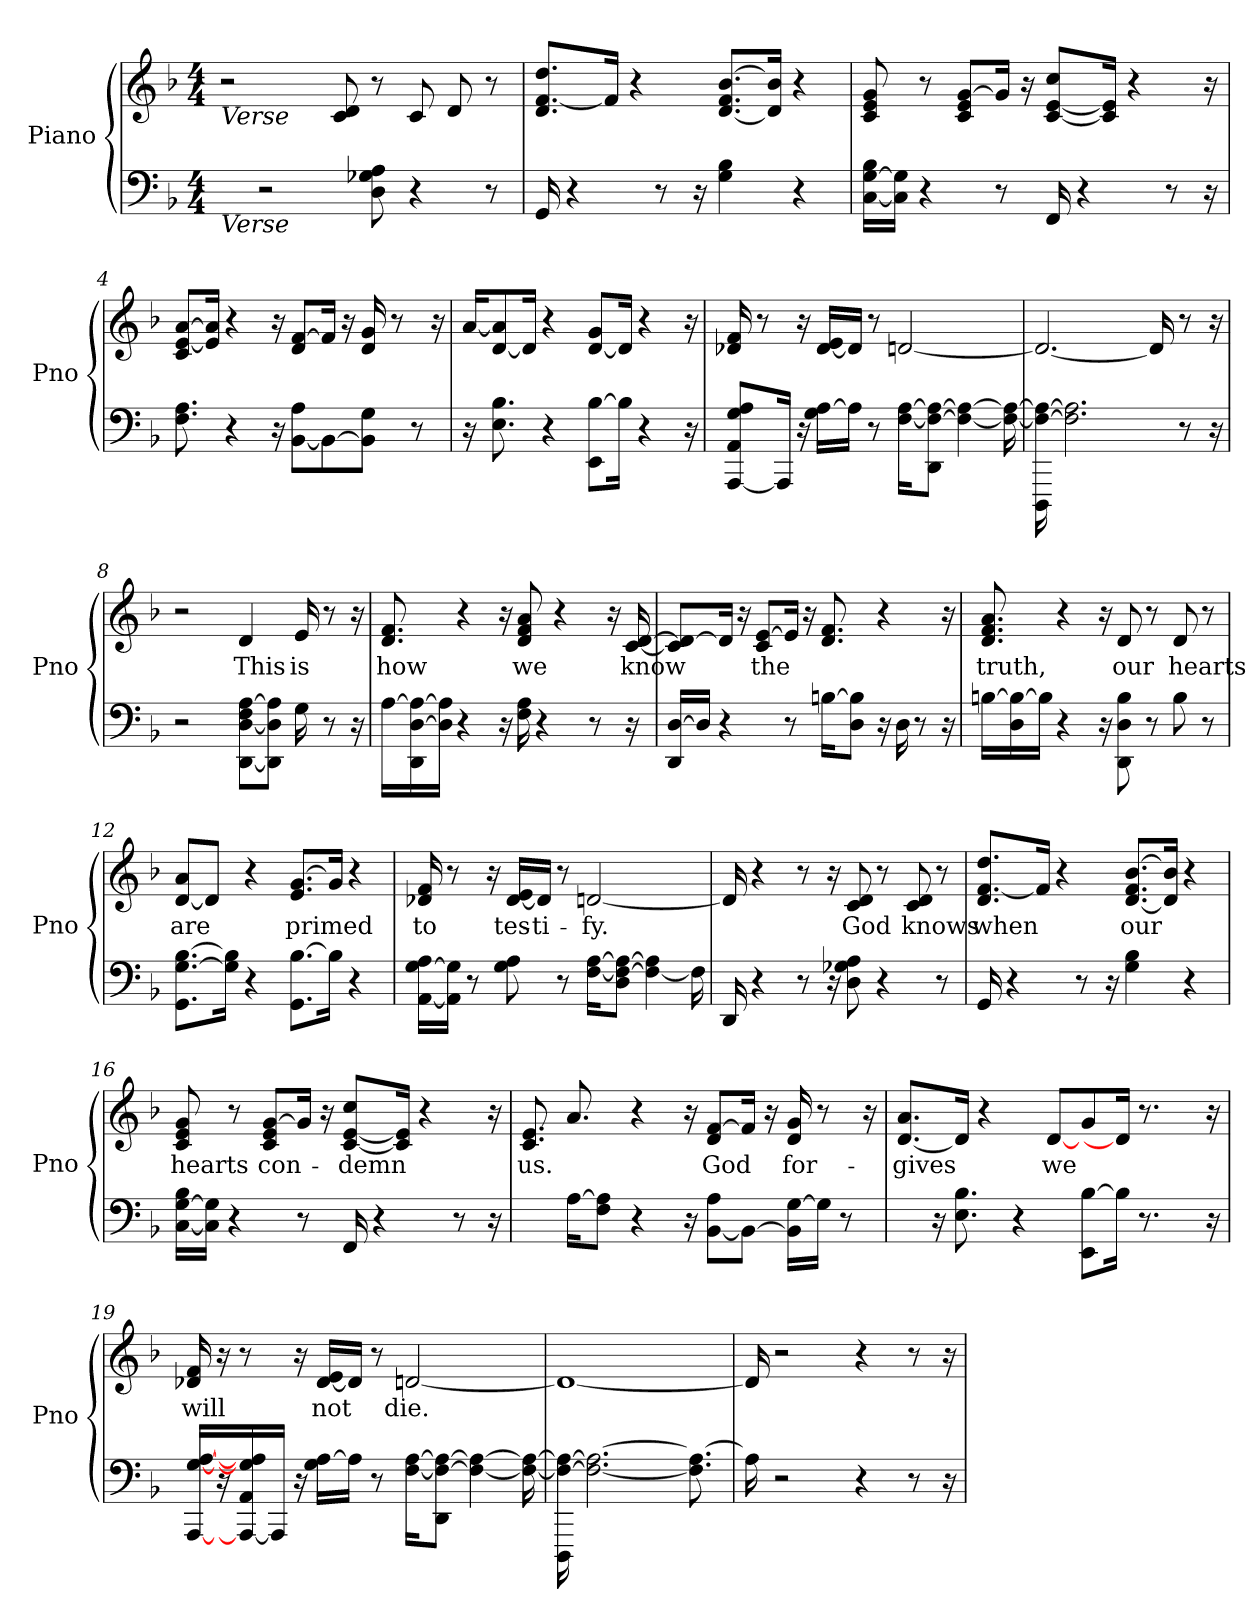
**kern	**kern	**text
*part1	*part1	*part1
*staff2	*staff1	*staff1
*I"Piano	*	*
*I'Pno	*	*
*clefF4	*clefG2	*
*k[b-]	*k[b-]	*
*M4/4	*M4/4	*
=1	=1	=1
!	!LO:TX:b:i:t=Verse	!
!LO:TX:b:i:t=Verse	!	!
8ryy	2r	.
2r	.	.
.	8c/ 8d/	.
8D\ 8G-X\ 8A\	8r	.
4r	8c/	.
.	8d/	.
8r	8r	.
=2	=2	=2
16GG/	8.d/ [8.f/ 8.dd/L	.
4r	.	.
.	16f/Jk]	.
.	4r	.
8r	.	.
16r	.	.
4G\ 4B-\	[8.d/ 8.f/ [8.b-/L	.
.	16d/] 16b-/]Jk	.
4r	4r	.
=3	=3	=3
[16C\ [16G\ 16B-\LL	8c/ 8e/ 8g/	.
16C\] 16G\]JJ	.	.
4r	8r	.
.	8c/ 8e/ [8g/L	.
8r	16g/Jk]	.
.	16r	.
16FF/	[8c/ [8e/ 8cc/L	.
4r	.	.
.	16c/] 16e/]Jk	.
.	4r	.
8r	.	.
16r	16r	.
=4	=4	=4
8.F\ 8.A\	8c/ [8e/ [8a/L	.
.	16e/] 16a/]Jk	.
4r	4r	.
16r	16r	.
[8BB-\ 8A\L	8d/ [8f/L	.
8BB-\_	16f/Jk]	.
.	16r	.
8BB-\] 8G\J	16d/ 16g/	.
.	8r	.
8r	.	.
.	16r	.
!!LO:LB:g=z
=5	=5	=5
16r	[16a/KL	.
8.E\ 8.B-\	[8d/ 8a/]	.
.	16d/Jk]	.
4r	4r	.
8EE\ [8B-\L	[8d/ 8g/L	.
16B-\Jk]	16d/Jk]	.
4r	4r	.
16r	16r	.
=6	=6	=6
[8AAA/ 8AA/ 8G/ 8A/L	16d-X/ 16f/	.
.	8r	.
16AAA/Jk]	.	.
16r	16r	.
16G\ [16A\LL	[16d-/ 16e/LL	.
16A\JJ]	16d-/JJ]	.
8r	8r	.
[16F\ [16A\KL	[2dn/	.
8DD\ 8F\_ 8A\_J	.	.
4F\_ 4A\_	.	.
16F\_ 16A\_	.	.
=7	=7	=7
16DDD\ 16F\_ 16A\_	2.d/_	.
2.F\] 2.A\]	.	.
.	16d/]	.
8r	8r	.
16r	16r	.
=8	=8	=8
2r	2r	.
!	!	!LO:LY:b
[8DD\ [8D\ 8F\ [8A\L	4d/	This
8DD\] 8D\] 8A\]J	.	.
!	!	!LO:LY:b
16G\	16e/	is
8r	8r	.
16r	16r	.
!!LO:LB:g=z
=9	=9	=9
!	!	!LO:LY:b
[16A\LL	8.d/ 8.f/	how
16DD\ [16D\ 16A\_	.	.
16D\] 16A\]JJ	.	.
4r	4r	.
16r	16r	.
!	!	!LO:LY:b
16F\ 16A\	8d/ 8f/ 8a/	we
4r	.	.
.	4r	.
8r	.	.
.	16r	.
!	!	!LO:LY:b
16r	[16c/ [16d/	know
=10	=10	=10
16DD/ [16D/LL	8c/] 8d/_L	.
16D/JJ]	.	.
4r	16d/Jk]	.
.	16r	.
!	!	!LO:LY:b
.	8c/ [8e/L	the
8r	16e/Jk]	.
.	16r	.
[16Bn\KL	8.d/ 8.f/	.
8D\ 8B\]J	.	.
16r	4r	.
16D\	.	.
8r	.	.
16r	16r	.
=11	=11	=11
!	!	!LO:LY:b
[16Bn\LL	8.d/ 8.f/ 8.a/	truth,
16D\ 16B\_	.	.
16B\JJ]	.	.
4r	4r	.
16r	16r	.
!	!	!LO:LY:b
8DD\ 8D\ 8B\	8d/	our
8r	8r	.
!	!	!LO:LY:b
8B\	8d/	hearts
8r	8r	.
!!LO:LB:g=z
=12	=12	=12
!	!	!LO:LY:b
8.GG\ [8.G\ [8.B-\L	[8d/ 8a/L	are
.	8d/J]	.
16G\] 16B-\]Jk	.	.
4r	4r	.
!	!	!LO:LY:b
8.GG\ [8.B-\L	8.e/ [8.g/L	primed
16B-\Jk]	16g/Jk]	.
4r	4r	.
=13	=13	=13
!	!	!LO:LY:b
[16AA\ [16G\ 16A\LL	16d-X/ 16f/	to
16AA\] 16G\]JJ	8r	.
8r	.	.
.	16r	.
!	!	!LO:LY:b
8G\ 8A\	[16d-/ 16e/LL	tes-
!	!	!LO:LY:b
.	16d-/JJ]	-ti-
8r	8r	.
!	!	!LO:LY:b
[16F\ [16A\KL	[2dn/	-fy.
8D\ 8F\_ 8A\_J	.	.
4F\_ 4A\]	.	.
16F\]	.	.
=14	=14	=14
16DD/	16d/]	.
4r	4r	.
8r	8r	.
16r	16r	.
!	!	!LO:LY:b
8D\ 8G-X\ 8A\	8c/ 8d/	God
4r	8r	.
!	!	!LO:LY:b
.	8c/ 8d/	knows
8r	8r	.
=15	=15	=15
!	!	!LO:LY:b
16GG/	8.d/ [8.f/ 8.dd/L	when
4r	.	.
.	16f/Jk]	.
.	4r	.
8r	.	.
16r	.	.
!	!	!LO:LY:b
4G\ 4B-\	[8.d/ 8.f/ [8.b-/L	our
.	16d/] 16b-/]Jk	.
4r	4r	.
!!LO:LB:g=z
=16	=16	=16
!	!	!LO:LY:b
[16C\ [16G\ 16B-\LL	8c/ 8e/ 8g/	hearts
16C\] 16G\]JJ	.	.
4r	8r	.
!	!	!LO:LY:b
.	8c/ 8e/ [8g/L	con-
8r	16g/Jk]	.
.	16r	.
!	!	!LO:LY:b
16FF/	[8c/ [8e/ 8cc/L	-demn
4r	.	.
.	16c/] 16e/]Jk	.
.	4r	.
8r	.	.
16r	16r	.
=17	=17	=17
!	!	!LO:LY:b
8.ryy	8.c/ 8.e/	us.
[16A\KL	8.a/	.
8F\ 8A\]J	.	.
4r	4r	.
16r	16r	.
!	!	!LO:LY:b
[8BB-\ 8A\L	8d/ [8f/L	God
8BB-\J_	16f/Jk]	.
.	16r	.
!	!	!LO:LY:b
16BB-\] [16G\LL	16d/ 16g/	for-
16G\JJ]	8r	.
8r	.	.
.	16r	.
=18	=18	=18
!	!	!LO:LY:b
8ryy	[8.d/ 8.a/L	-gives
16r	.	.
8.E\ 8.B-\	16d/Jk]	.
.	4r	.
4r	.	.
!	!	!LO:LY:b
.	[8d/L	we
8EE\ [8B-\L	8g/	.
16B-\Jk]	16d/Jk]	.
8.r	8.r	.
16ryy	16ryy	.
16r	16r	.
!!LO:LB:g=z
=19	=19	=19
!	!	!LO:LY:b
[16AAA/ [16G/ [16A/LL	16d-X/ 16f/	will
16r	16r	.
16AAA/_ 16AA/ 16G/] 16A/]	8r	.
16AAA/JJ]	.	.
16r	16r	.
!	!	!LO:LY:b
16G\ [16A\LL	[16d-/ 16e/LL	not
16A\JJ]	16d-/JJ]	.
8r	8r	.
!	!	!LO:LY:b
[16F\ [16A\KL	[2dn/	die.
8DD\ 8F\_ 8A\_J	.	.
4F\_ 4A\_	.	.
16F\_ 16A\_	.	.
=20	=20	=20
16DDD\ 16F\_ 16A\_	1d_	.
2.F\_ 2.A\_	.	.
8.F\] 8.A\_	.	.
=21	=21	=21
16A\]	16d/]	.
2r	2r	.
4r	4r	.
8r	8r	.
16r	16r	.
=	=	=
*-	*-	*-
